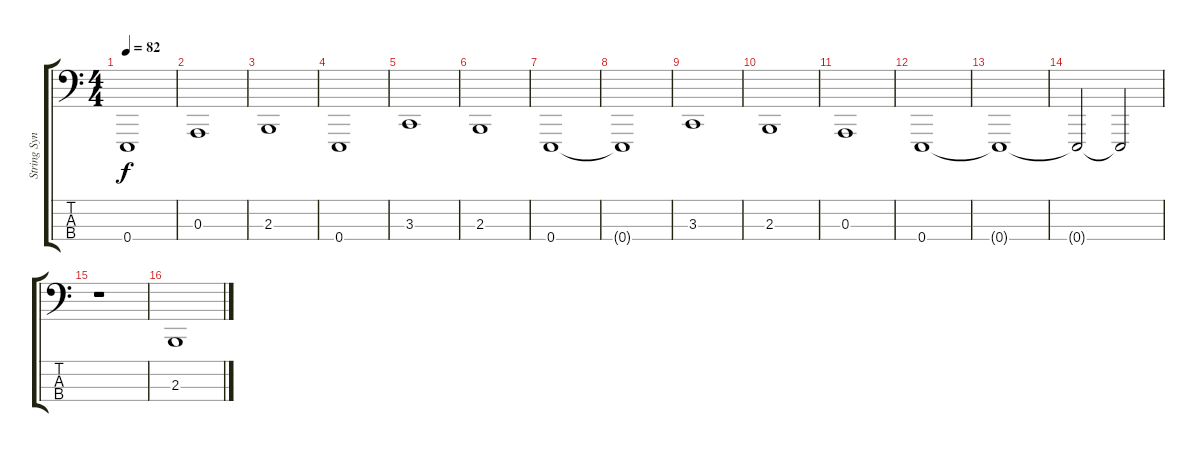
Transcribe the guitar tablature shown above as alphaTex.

\track ("String Synth. Bass" "String Syn") {instrument synthstrings2}
\staff {score tabs}
\tuning (G2 D2 A1 E1) {hide}
\ts (4 4)
\tempo 82
\clef f4
\ks c
0.4.1{dy f} |
0.3.1 |
2.3.1 |
0.4.1 |
3.3.1 |
2.3.1 |
0.4.1 |
0.4{t}.1 |
3.3.1 |
2.3.1 |
0.3.1 |
0.4.1 |
0.4{t}.1 |
0.4{t}.2 0.4{t}.2 |
r.1 |
2.3.1
